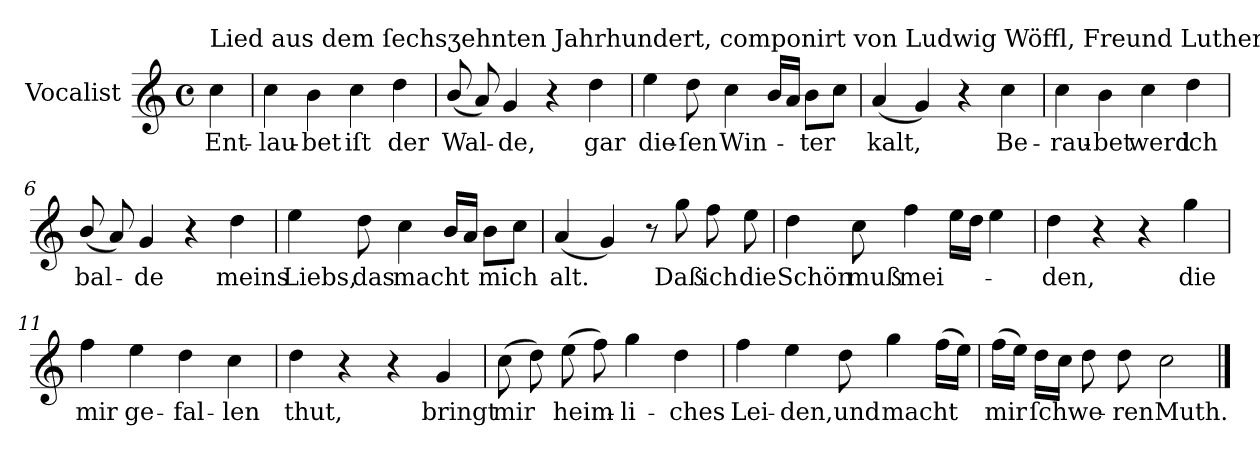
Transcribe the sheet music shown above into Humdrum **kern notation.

**kern	**text
*part1	*part1
*staff1	*staff1
*I"Vocalist	*
*k[]	*
*C:	*
*M4/4	*
*met(c)	*
=	=
!LO:TX:a:t=Lied aus dem ſechsʒehnten Jahrhundert, componirt von Ludwig Wöffl, Freund Luther's.	!
4cc	Ent-
=1	=1
4cc	-lau-
4b	-bet
4cc	iſt
4dd	der
=2	=2
(8b/	Wal-
8a)	.
4g	-de,
4r	.
4dd	gar
=3	=3
4ee	die-
8dd	-ſen
4cc	Win-
16bLL	.
16aJJ	.
8bL	-ter
8ccJ	.
=4	=4
(4a	kalt,
4g)	.
4r	.
4cc	Be-
=5	=5
4cc	-rau-
4b	-bet
4cc	werd
4dd	ich
=6	=6
(8b/	bal-
8a)	.
4g	-de
4r	.
4dd	meins
=7	=7
4ee	Liebs,
8dd	das
4cc	macht
16bLL	.
16aJJ	.
8bL	mich
8ccJ	.
=8	=8
(4a	alt.
4g)	.
8r	.
8gg	Daß
8ff	ich
8ee	die
=9	=9
4dd	Schön
8cc	muß
4ff	mei-
16eeLL	.
16ddJJ	.
4ee	.
=10	=10
4dd	-den,
4r	.
4r	.
4gg	die
=11	=11
4ff	mir
4ee	ge-
4dd	-fal-
4cc	-len
=12	=12
4dd	thut,
4r	.
4r	.
4g	bringt
=13	=13
(8cc	mir
8dd)	.
(8ee	heim-
8ff)	.
4gg	-li-
4dd	-ches
=14	=14
4ff	Lei-
4ee	-den,
8dd	und
4gg	macht
(16ffLL	.
16eeJJ)	.
=15	=15
(16ffLL	mir
16eeJJ)	.
16ddLL	ſchwe-
16ccJJ	.
8dd	.
8dd	-ren
!LO:N:vis=2	!
4cc	Muth.
==	==
*-	*-
